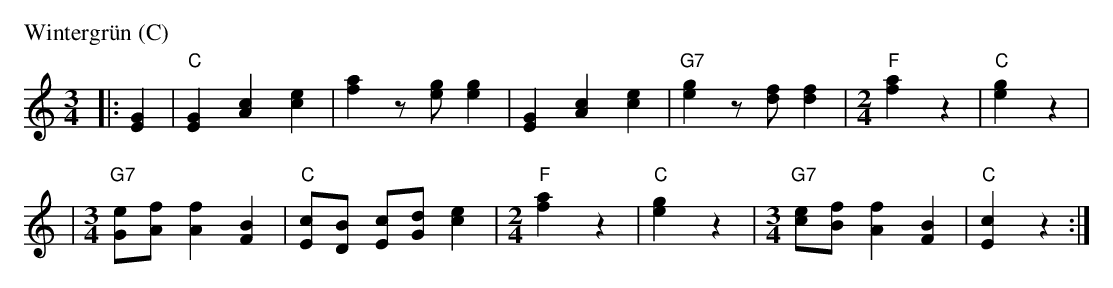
X:1
P: Wintergr\"un (C)
M: 3/4
L: 1/8
K: C
|: [G2E2] \
| "C"[G2E2] [c2A2] [e2c2] | [a2f2] z[ge] [g2e2] \
| [G2E2] [c2A2] [e2c2] | "G7"[g2e2] z[fd] [f2d2] \
|[M:2/4] "F"[a2f2] z2 | "C"[g2e2] z2 |
|[M:3/4] "G7"[eG][fA] [f2A2] [B2F2] | "C"[cE][BD] [cE][dG] [e2c2] \
|[M:2/4] "F"[a2f2] z2 | "C"[g2e2] z2 \
|[M:3/4] "G7"[ec][fB] [f2A2] [B2F2] | "C"[c2E2] z2 :|
